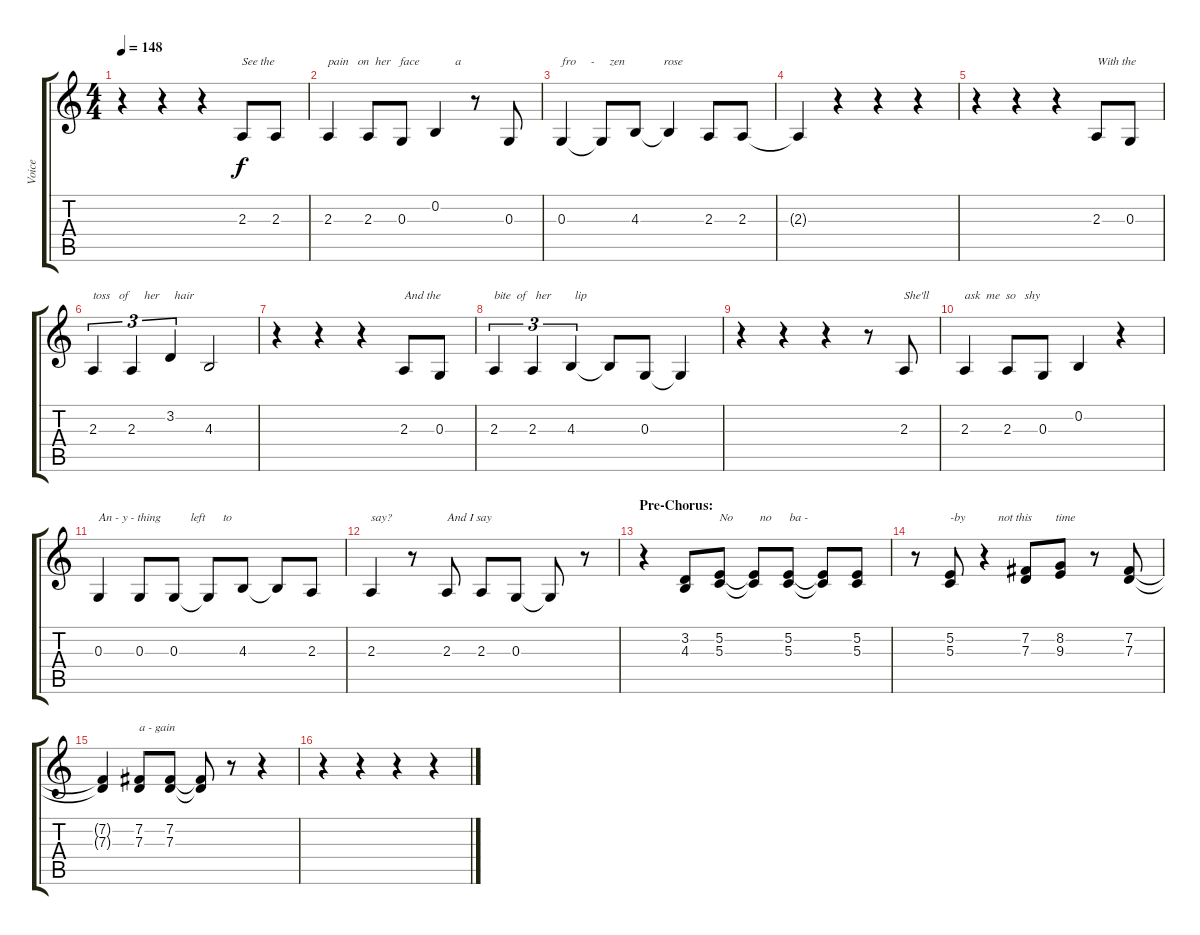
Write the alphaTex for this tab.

\track ("Voice" "Voice") {instrument violin}
\staff {score tabs}
\tuning (E4 B3 G3 D3 A2 E2) {hide}
\ts (4 4)
\tempo 148
\clef g2
\ks c
r.4{dy f} r.4 r.4 2.3.8{txt "See the"} 2.3.8 |
2.3.4{txt "pain   on  her   face            a"} 2.3.8 0.3.8 0.2.4 r.8 0.3.8 |
0.3.4{txt "fro     -     zen             rose"} 0.3{t}.8 4.3.8 4.3{t}.4 2.3.8 2.3.8 |
2.3{t}.4 r.4 r.4 r.4 |
r.4 r.4 r.4 2.3.8{txt "With the"} 0.3.8 |
2.3.4{tu (3 2) txt "toss   of     her     hair"} 2.3.4{tu (3 2)} 3.2.4{tu (3 2)} 4.3.2 |
r.4 r.4 r.4 2.3.8{txt "And the"} 0.3.8 |
2.3.4{tu (3 2) txt "bite  of   her        lip"} 2.3.4{tu (3 2)} 4.3.4{tu (3 2)} 4.3{t}.8 0.3.8 0.3{t}.4 |
r.4 r.4 r.4 r.8 2.3.8{txt "She'll"} |
2.3.4{txt "ask  me  so   shy"} 2.3.8 0.3.8 0.2.4 r.4 |
0.3.4{txt "An - y - thing          left      to "} 0.3.8 0.3.8 0.3{t}.8 4.3.8 4.3{t}.8 2.3.8 |
2.3.4{txt "say?"} r.8 2.3.8{txt "And I say "} 2.3.8 0.3.8 0.3{t}.8 r.8 |
\section ("" "Pre-Chorus:")
r.4 (3.2 4.3).8 (5.2 5.3).8{txt "No         no      ba -"} (5.2{t} 5.3{t}).8 (5.2 5.3).8 (5.2{t} 5.3{t}).8 (5.2 5.3).8 |
r.8 (5.2 5.3).8{txt "-by           not this        time"} r.4 (7.2 7.3).8 (8.2 9.3).8 r.8 (7.2 7.3).8 |
(7.2{t} 7.3{t}).4 (7.2 7.3).8{txt "a - gain"} (7.2 7.3).8 (7.2{t} 7.3{t}).8 r.8 r.4 |
r.4 r.4 r.4 r.4
